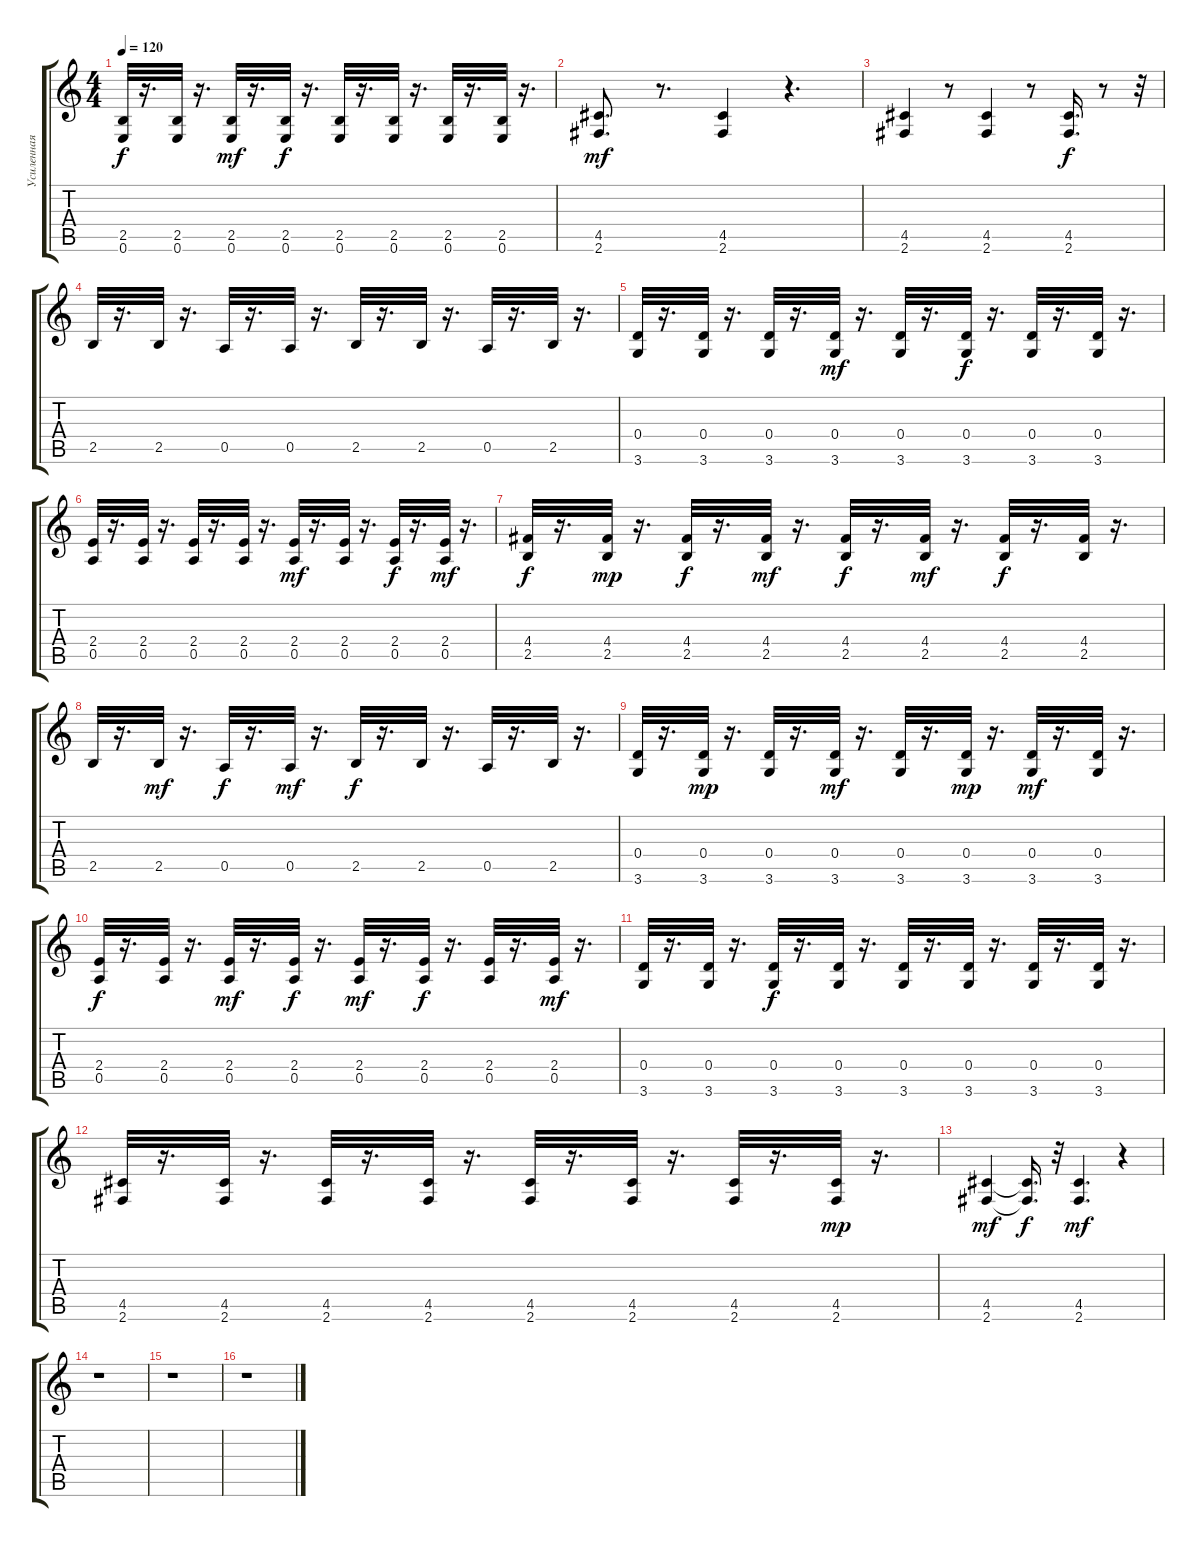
\track ("Усиленная Гитара" "Усиленная ") {instrument overdrivenguitar}
\staff {score tabs}
\tuning (E4 B3 G3 D3 A2 E2) {hide}
\ts (4 4)
\tempo 120
\clef g2
\ks c
(2.5 0.6).32{dy f} r.16{d} (2.5 0.6).32 r.16{d} (2.5 0.6).32{dy mf} r.16{d} (2.5 0.6).32{dy f} r.16{d} (2.5 0.6).32 r.16{d} (2.5 0.6).32 r.16{d} (2.5 0.6).32 r.16{d} (2.5 0.6).32 r.16{d} |
(4.5 2.6).8{d dy mf} r.8{d} (4.5 2.6).4 r.4{d} |
(4.5 2.6).4 r.8 (4.5 2.6).4 r.8 (4.5 2.6).16{d dy f} r.8 r.32 |
2.5.32 r.16{d} 2.5.32 r.16{d} 0.5.32 r.16{d} 0.5.32 r.16{d} 2.5.32 r.16{d} 2.5.32 r.16{d} 0.5.32 r.16{d} 2.5.32 r.16{d} |
(0.4 3.6).32 r.16{d} (0.4 3.6).32 r.16{d} (0.4 3.6).32 r.16{d} (0.4 3.6).32{dy mf} r.16{d} (0.4 3.6).32 r.16{d} (0.4 3.6).32{dy f} r.16{d} (0.4 3.6).32 r.16{d} (0.4 3.6).32 r.16{d} |
(2.4 0.5).32 r.16{d} (2.4 0.5).32 r.16{d} (2.4 0.5).32 r.16{d} (2.4 0.5).32 r.16{d} (2.4 0.5).32{dy mf} r.16{d} (2.4 0.5).32 r.16{d} (2.4 0.5).32{dy f} r.16{d} (2.4 0.5).32{dy mf} r.16{d} |
(4.4 2.5).32{dy f} r.16{d} (4.4 2.5).32{dy mp} r.16{d} (4.4 2.5).32{dy f} r.16{d} (4.4 2.5).32{dy mf} r.16{d} (4.4 2.5).32{dy f} r.16{d} (4.4 2.5).32{dy mf} r.16{d} (4.4 2.5).32{dy f} r.16{d} (4.4 2.5).32 r.16{d} |
2.5.32 r.16{d} 2.5.32{dy mf} r.16{d} 0.5.32{dy f} r.16{d} 0.5.32{dy mf} r.16{d} 2.5.32{dy f} r.16{d} 2.5.32 r.16{d} 0.5.32 r.16{d} 2.5.32 r.16{d} |
(0.4 3.6).32 r.16{d} (0.4 3.6).32{dy mp} r.16{d} (0.4 3.6).32 r.16{d} (0.4 3.6).32{dy mf} r.16{d} (0.4 3.6).32 r.16{d} (0.4 3.6).32{dy mp} r.16{d} (0.4 3.6).32{dy mf} r.16{d} (0.4 3.6).32 r.16{d} |
(2.4 0.5).32{dy f} r.16{d} (2.4 0.5).32 r.16{d} (2.4 0.5).32{dy mf} r.16{d} (2.4 0.5).32{dy f} r.16{d} (2.4 0.5).32{dy mf} r.16{d} (2.4 0.5).32{dy f} r.16{d} (2.4 0.5).32 r.16{d} (2.4 0.5).32{dy mf} r.16{d} |
(0.4 3.6).32 r.16{d} (0.4 3.6).32 r.16{d} (0.4 3.6).32{dy f} r.16{d} (0.4 3.6).32 r.16{d} (0.4 3.6).32 r.16{d} (0.4 3.6).32 r.16{d} (0.4 3.6).32 r.16{d} (0.4 3.6).32 r.16{d} |
(4.5 2.6).32 r.16{d} (4.5 2.6).32 r.16{d} (4.5 2.6).32 r.16{d} (4.5 2.6).32 r.16{d} (4.5 2.6).32 r.16{d} (4.5 2.6).32 r.16{d} (4.5 2.6).32 r.16{d} (4.5 2.6).32{dy mp} r.16{d} |
(4.5 2.6).4{dy mf} (4.5{t} 2.6{t}).16{d dy f} r.32 (4.5 2.6).4{d dy mf} r.4 |
r.1 |
r.1 |
r.1
